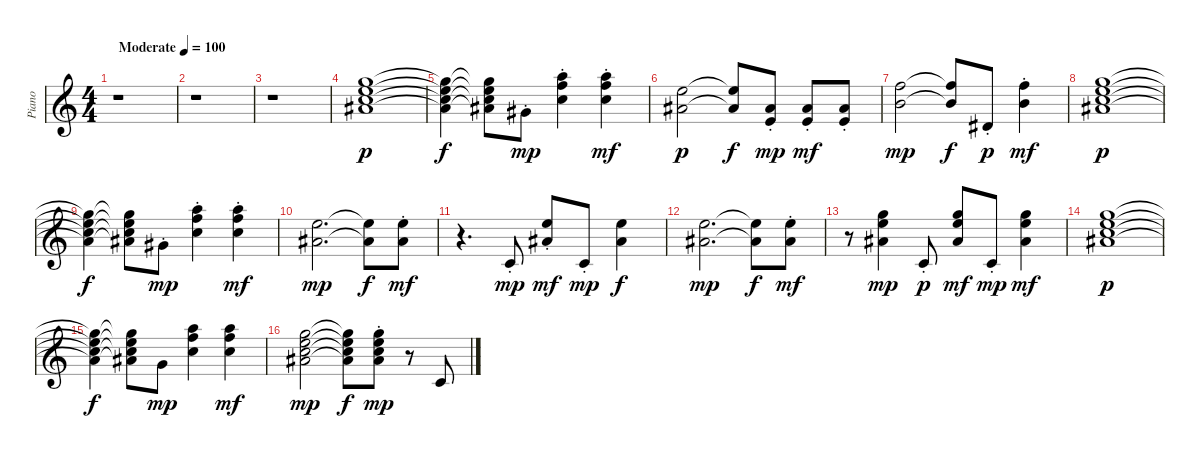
\track ("Piano " "Piano ") {instrument rockorgan}
\staff {score}
\tuning (E4 B3 G3 D3 A2 E2) {hide}
\ts (4 4)
\tempo (100 "Moderate")
\clef g2
\ks c
r.1{dy p instrument rockorgan} |
r.1 |
r.1 |
(15.1 17.2 17.3 20.4).1 |
(15.1{t} 17.2{t} 17.3{t} 20.4{t}).4{dy f} (15.1{t} 17.2{t} 17.3{t} 20.4{t}).8 18.4{st}.8{dy mp} (17.1{st} 18.2{st} 17.3{st}).4 (17.1{st} 18.2{st} 17.3{st}).4{dy mf} |
(17.2 15.3).2{dy p} (17.2{t} 15.3{t}).8{dy f} (15.3{st} 14.4{st}).8{dy mp} (15.3{st} 14.4{st}).8{dy mf} (15.3{st} 14.4{st}).8 |
(13.1 12.2).2{dy mp} (13.1{t} 12.2{t}).8{dy f} 13.4{st}.8{dy p} (13.1{st} 12.2{st}).4{dy mf} |
(15.1 17.2 17.3 20.4).1{dy p} |
(15.1{t} 17.2{t} 17.3{t} 20.4{t}).4{dy f} (15.1{t} 17.2{t} 17.3{t} 20.4{t}).8 18.4{st}.8{dy mp} (17.1{st} 18.2{st} 17.3{st}).4 (17.1{st} 18.2{st} 17.3{st}).4{dy mf} |
(17.2 15.3).2{d dy mp} (17.2{t} 15.3{t}).8{dy f} (17.2{st} 15.3{st}).8{dy mf} |
r.4{d} 15.5{st}.8{dy mp} (17.2{st} 15.3{st}).8{dy mf} 15.5{st}.8{dy mp} (17.2 15.3).4{dy f} |
(17.2 15.3).2{d dy mp} (17.2{t} 15.3{t}).8{dy f} (17.2{st} 15.3{st}).8{dy mf} |
r.8 (15.1 17.2 15.3).4{dy mp} 15.5{st}.8{dy p} (15.1 17.2 15.3).8{dy mf} 15.5{st}.8{dy mp} (15.1 17.2 15.3).4{dy mf} |
(15.1 17.2 17.3 20.4).1{dy p} |
(15.1{t} 17.2{t} 17.3{t} 20.4{t}).4{dy f} (15.1{t} 17.2{t} 17.3{t} 20.4{t}).8 17.4.8{dy mp} (17.1 18.2 17.3).4 (17.1 18.2 17.3).4{dy mf} |
(15.1 17.2 17.3 20.4).2{dy mp} (15.1{t} 17.2{t} 17.3{t} 20.4{t}).8{dy f} (15.1{st} 17.2{st} 17.3{st} 20.4{st}).8{dy mp} r.8 15.5.8
